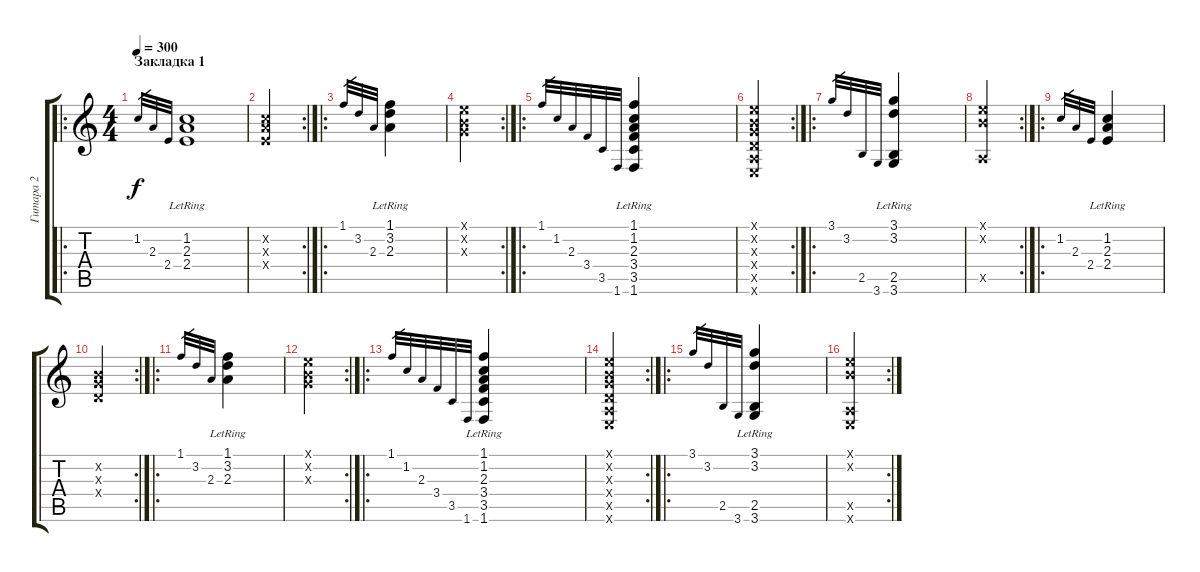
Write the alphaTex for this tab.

\track ("Гитара 2" "Гитара 2") {instrument overdrivenguitar}
\staff {score tabs}
\tuning (E4 B3 G3 D3 A2 E2) {hide}
\ro
\ts (4 4)
\section ("" "Закладка 1")
\tempo 300
\clef g2
\ks c
1.2.32{gr dy f instrument overdrivenguitar} 2.3.32{gr} 2.4.32{gr} (1.2{lr} 2.3{lr} 2.4{lr}).1 |
\rc 2
(1.2{x} 2.3{x} 2.4{x}).4{volume 0} |
\ro
1.1.32{gr} 3.2.32{gr} 2.3.32{gr} (1.1{lr} 3.2{lr} 2.3{lr}).4{volume 16} |
\rc 2
(0.1{x} 0.2{x} 0.3{x}).4{volume 0} |
\ro
1.1.32{gr} 1.2.32{gr} 2.3.32{gr} 3.4.32{gr} 3.5.32{gr} 1.6.32{gr} (1.1{lr} 1.2{lr} 2.3{lr} 3.4{lr} 3.5{lr} 1.6{lr}).4{volume 16} |
\rc 2
(0.1{x} 0.2{x} 0.3{x} 0.4{x} 0.5{x} 0.6{x}).4{volume 0} |
\ro
3.1.32{gr} 3.2.32{gr} 2.5.32{gr} 3.6.32{gr} (3.1{lr} 3.2{lr} 2.5{lr} 3.6{lr}).4{volume 16} |
\rc 2
(0.1{x} 0.2{x} 0.5{x}).4{volume 0} |
\ro
1.2.32{gr} 2.3.32{gr} 2.4.32{gr} (1.2{lr} 2.3{lr} 2.4{lr}).4{volume 16} |
\rc 2
(0.2{x} 0.3{x} 0.4{x}).4{volume 0} |
\ro
1.1.32{gr} 3.2.32{gr} 2.3.32{gr} (1.1{lr} 3.2{lr} 2.3{lr}).4{volume 16} |
\rc 2
(0.1{x} 0.2{x} 0.3{x}).4{volume 0} |
\ro
1.1.32{gr} 1.2.32{gr} 2.3.32{gr} 3.4.32{gr} 3.5.32{gr} 1.6.32{gr} (1.1{lr} 1.2{lr} 2.3{lr} 3.4{lr} 3.5{lr} 1.6{lr}).4{volume 16} |
\rc 2
(0.1{x} 0.2{x} 0.3{x} 0.4{x} 0.5{x} 0.6{x}).4{volume 0} |
\ro
3.1.32{gr} 3.2.32{gr} 2.5.32{gr} 3.6.32{gr} (3.1{lr} 3.2{lr} 2.5{lr} 3.6{lr}).4{volume 16} |
\rc 2
(0.1{x} 0.2{x} 0.5{x} 0.6{x}).4{volume 0}
